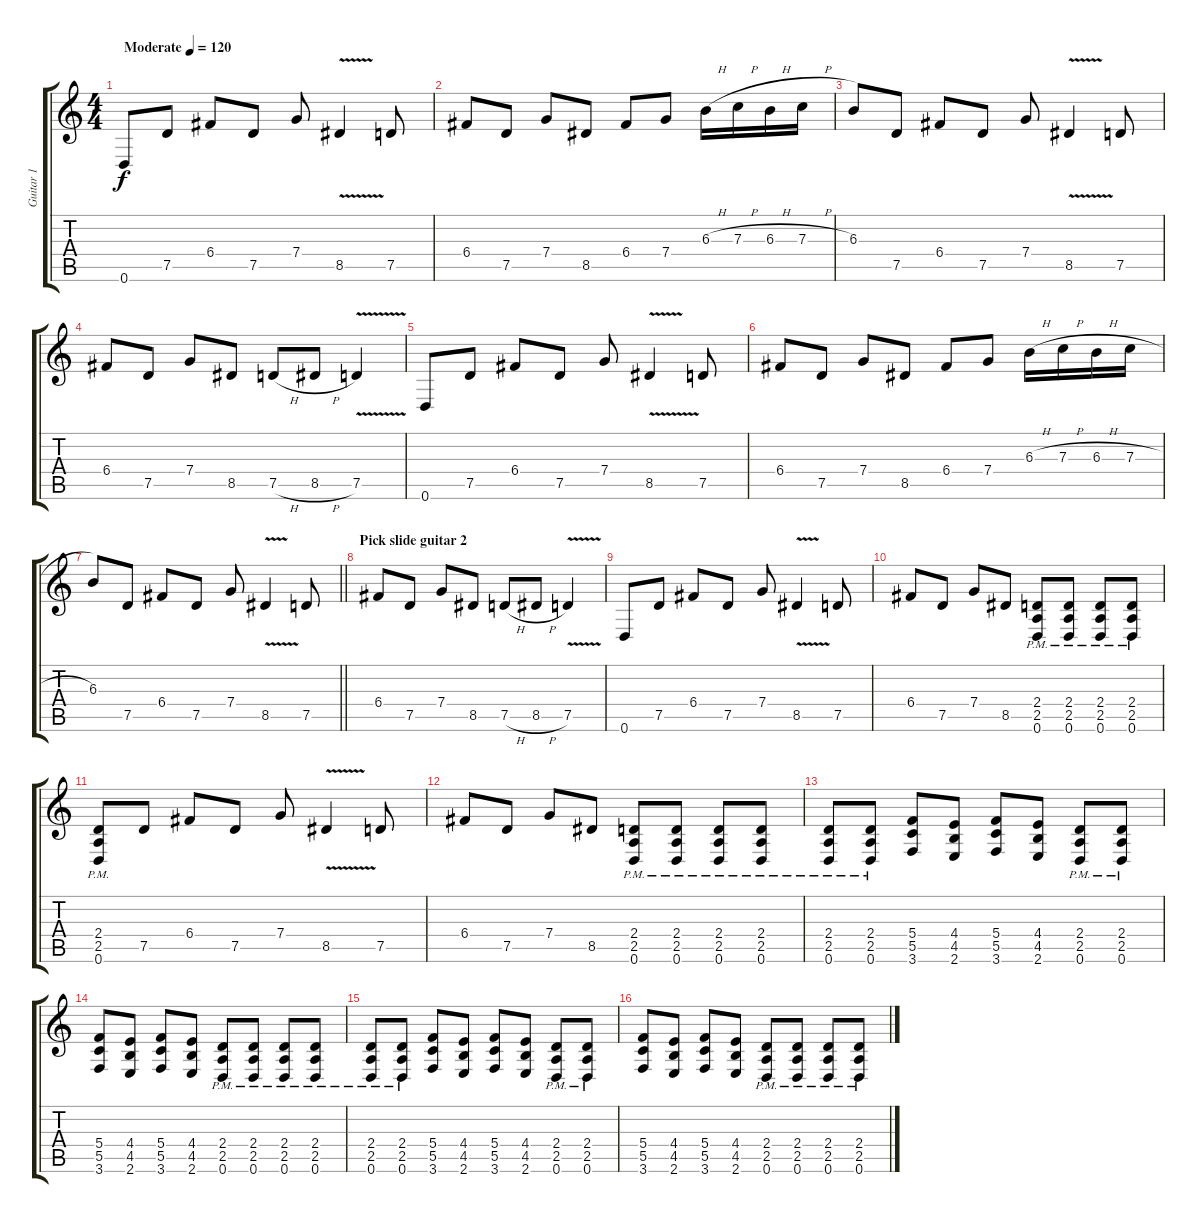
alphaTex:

\track ("Guitar 1" "Guitar 1") {instrument distortionguitar}
\staff {score tabs}
\tuning (D4 A3 F3 C3 G2 D2) {hide}
\ts (4 4)
\tempo (120 "Moderate")
\clef g2
\ks c
0.6.8{dy f instrument distortionguitar} 7.5.8 6.4.8 7.5.8 7.4.8 8.5{v}.4 7.5.8 |
6.4.8 7.5.8 7.4.8 8.5.8 6.4.8 7.4.8 6.3{h}.16 7.3{h}.16 6.3{h}.16 7.3{h}.16 |
6.3.8 7.5.8 6.4.8 7.5.8 7.4.8 8.5{v}.4 7.5.8 |
6.4.8 7.5.8 7.4.8 8.5.8 7.5{h}.8 8.5{h}.8 7.5{v}.4 |
0.6.8 7.5.8 6.4.8 7.5.8 7.4.8 8.5{v}.4 7.5.8 |
6.4.8 7.5.8 7.4.8 8.5.8 6.4.8 7.4.8 6.3{h}.16 7.3{h}.16 6.3{h}.16 7.3{h}.16 |
\barLineRight lightlight
6.3.8 7.5.8 6.4.8 7.5.8 7.4.8 8.5{v}.4 7.5.8 |
\section ("" "Pick slide guitar 2")
6.4.8 7.5.8 7.4.8 8.5.8 7.5{h}.8 8.5{h}.8 7.5{v}.4 |
0.6.8 7.5.8 6.4.8 7.5.8 7.4.8 8.5{v}.4 7.5.8 |
6.4.8 7.5.8 7.4.8 8.5.8 (2.4{pm} 2.5{pm} 0.6{pm}).8 (2.4{pm} 2.5{pm} 0.6{pm}).8 (2.4{pm} 2.5{pm} 0.6{pm}).8 (2.4{pm} 2.5{pm} 0.6{pm}).8 |
(2.4{pm} 2.5 0.6).8 7.5.8 6.4.8 7.5.8 7.4.8 8.5{v}.4 7.5.8 |
6.4.8 7.5.8 7.4.8 8.5.8 (2.4{pm} 2.5{pm} 0.6{pm}).8 (2.4{pm} 2.5{pm} 0.6{pm}).8 (2.4{pm} 2.5{pm} 0.6{pm}).8 (2.4{pm} 2.5{pm} 0.6{pm}).8 |
(2.4 2.5 0.6{pm}).8 (2.4 2.5 0.6{pm}).8 (5.4 5.5 3.6).8 (4.4 4.5 2.6).8 (5.4 5.5 3.6).8 (4.4 4.5 2.6).8 (2.4 2.5 0.6{pm}).8 (2.4 2.5 0.6{pm}).8 |
(5.4 5.5 3.6).8 (4.4 4.5 2.6).8 (5.4 5.5 3.6).8 (4.4 4.5 2.6).8 (2.4{pm} 2.5{pm} 0.6{pm}).8 (2.4{pm} 2.5{pm} 0.6{pm}).8 (2.4{pm} 2.5{pm} 0.6{pm}).8 (2.4{pm} 2.5{pm} 0.6{pm}).8 |
(2.4 2.5 0.6{pm}).8 (2.4 2.5 0.6{pm}).8 (5.4 5.5 3.6).8 (4.4 4.5 2.6).8 (5.4 5.5 3.6).8 (4.4 4.5 2.6).8 (2.4 2.5 0.6{pm}).8 (2.4 2.5 0.6{pm}).8 |
(5.4 5.5 3.6).8 (4.4 4.5 2.6).8 (5.4 5.5 3.6).8 (4.4 4.5 2.6).8 (2.4{pm} 2.5{pm} 0.6{pm}).8 (2.4{pm} 2.5{pm} 0.6{pm}).8 (2.4{pm} 2.5{pm} 0.6{pm}).8 (2.4{pm} 2.5{pm} 0.6{pm}).8
